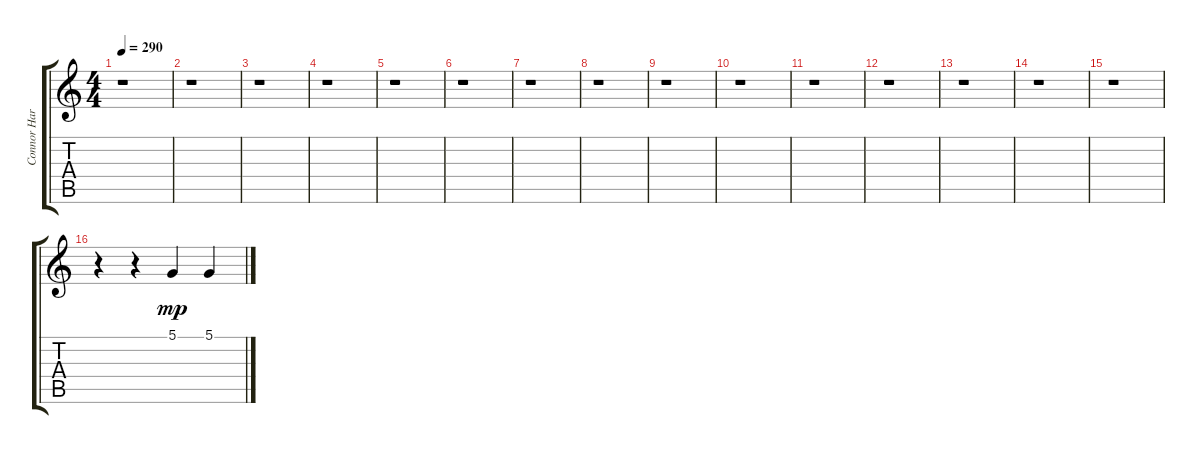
\track ("Connor Harms" "Connor Har") {instrument bagpipe}
\staff {score tabs}
\tuning (D4 A3 F3 C3 G2 D2) {hide}
\ts (4 4)
\tempo 290
\clef g2
\ks c
r.1{dy f} |
r.1 |
r.1 |
r.1 |
r.1 |
r.1 |
r.1 |
r.1 |
r.1 |
r.1 |
r.1 |
r.1 |
r.1 |
r.1 |
r.1 |
r.4 r.4 5.1.4{dy mp} 5.1.4
